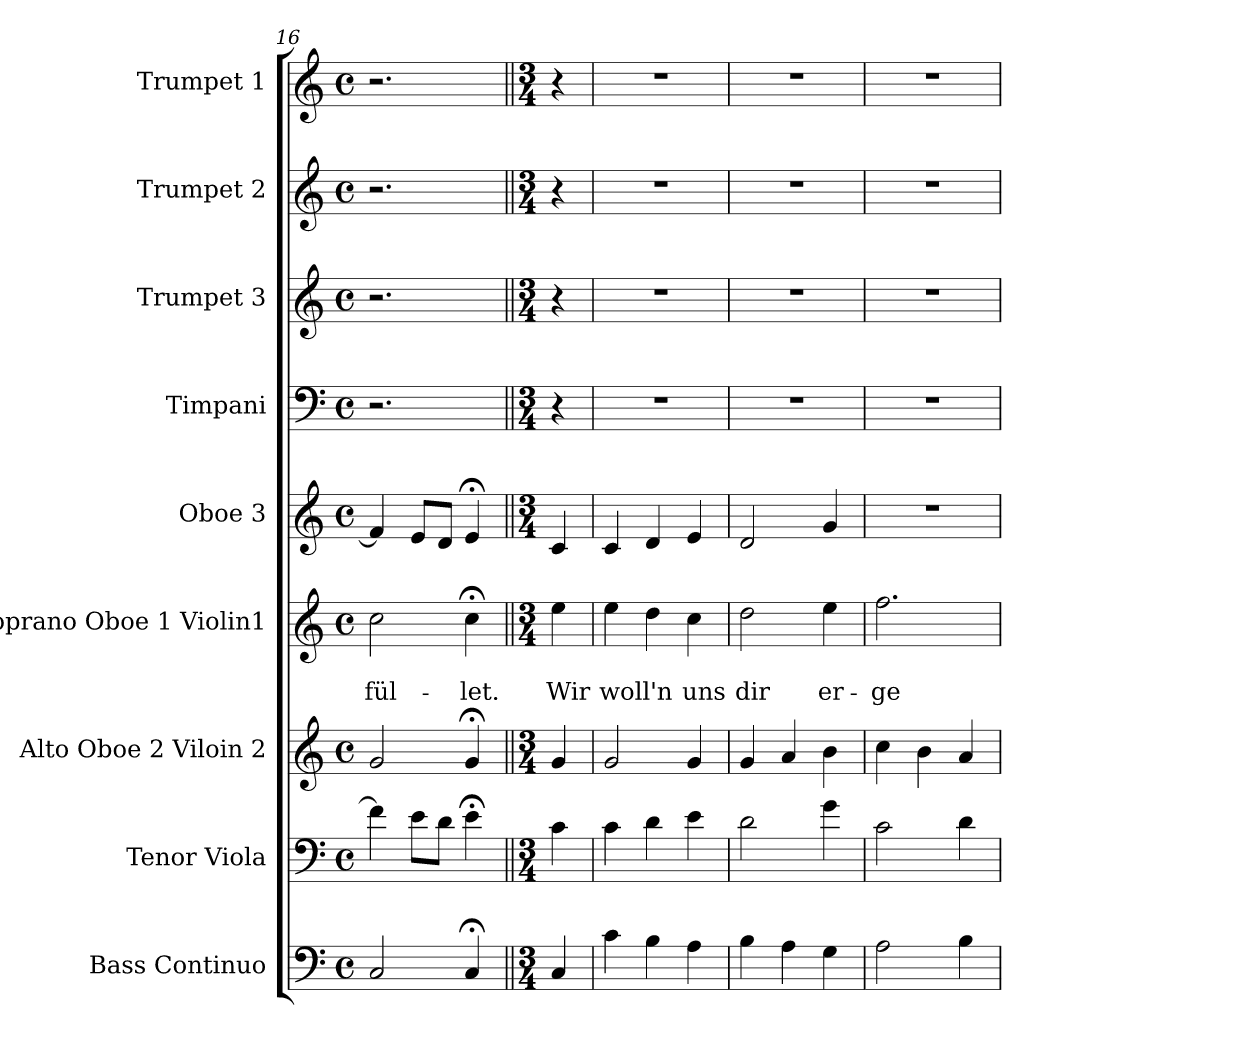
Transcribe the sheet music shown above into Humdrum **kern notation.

**kern	**kern	**kern	**kern	**text	**text	**kern	**kern	**kern	**kern	**kern
*part9	*part8	*part7	*part6	*part6	*part6	*part5	*part4	*part3	*part2	*part1
*staff9	*staff8	*staff7	*staff6	*staff6	*staff6	*staff5	*staff4	*staff3	*staff2	*staff1
*I"Bass Continuo	*I"Tenor Viola	*I"Alto Oboe 2 Viloin 2	*I"Soprano Oboe 1 Violin1	*	*	*I"Oboe 3	*I"Timpani	*I"Trumpet 3	*I"Trumpet 2	*I"Trumpet 1
*I'B Cont	*I'T Vla	*I'A Ob2 Vn2	*I'S Ob1 Vn1	*	*	*I'Ob 3	*	*I'Tr 3	*I'Tr 2	*I'Tr 1
!!LO:PB:g=z
*clefF4	*clefF4	*clefG2	*clefG2	*	*	*clefG2	*clefF4	*clefG2	*clefG2	*clefG2
*k[]	*k[]	*k[]	*k[]	*	*	*k[]	*k[]	*k[]	*k[]	*k[]
*M4/4	*M4/4	*M4/4	*M4/4	*	*	*M4/4	*M4/4	*M4/4	*M4/4	*M4/4
*met(c)	*met(c)	*met(c)	*met(c)	*	*	*met(c)	*met(c)	*met(c)	*met(c)	*met(c)
=16	=16	=16	=16	=16	=16	=16	=16	=16	=16	=16
!	!	!	!	!	!LO:LY:b	!	!	!	!	!
2C/	4f\]	2g/	2cc\	.	-fül-	4f/]	2.r	2.r	2.r	2.r
.	8e\L	.	.	.	.	8e/L	.	.	.	.
.	8d\J	.	.	.	.	8d/J	.	.	.	.
!	!	!	!	!	!LO:LY:b	!	!	!	!	!
4C;</	4e;<\	4g;</	4cc;<\	.	-let.	4e;</	.	.	.	.
=17||	=17||	=17||	=17||	=17||	=17||	=17||	=17||	=17||	=17||	=17||
*M3/4	*M3/4	*M3/4	*M3/4	*	*	*M3/4	*M3/4	*M3/4	*M3/4	*M3/4
!	!	!	!	!	!LO:LY:b	!	!	!	!	!
4C/	4c\	4g/	4ee\	.	Wir	4c/	4r	4r	4r	4r
!!LO:PB:g=z
=18	=18	=18	=18	=18	=18	=18	=18	=18	=18	=18
!	!	!	!	!	!LO:LY:b	!	!	!	!	!
4c\	4c\	2g/	4ee\	.	woll'n	4c/	2.r	2.r	2.r	2.r
4B\	4d\	.	4dd\	.	.	4d/	.	.	.	.
!	!	!	!	!	!LO:LY:b	!	!	!	!	!
4A\	4e\	4g/	4cc\	.	uns	4e/	.	.	.	.
=19	=19	=19	=19	=19	=19	=19	=19	=19	=19	=19
!	!	!	!	!	!LO:LY:b	!	!	!	!	!
4B\	2d\	4g/	2dd\	.	dir	2d/	2.r	2.r	2.r	2.r
4A\	.	4a/	.	.	.	.	.	.	.	.
!	!	!	!	!	!LO:LY:b	!	!	!	!	!
4G\	4g\	4b\	4ee\	.	er-	4g/	.	.	.	.
=20	=20	=20	=20	=20	=20	=20	=20	=20	=20	=20
!	!	!	!	!	!LO:LY:b	!	!	!	!	!
2A\	2c\	4cc\	2.ff\	.	-ge-	2.r	2.r	2.r	2.r	2.r
.	.	4b\	.	.	.	.	.	.	.	.
4B\	4d\	4a/	.	.	.	.	.	.	.	.
=	=	=	=	=	=	=	=	=	=	=
*-	*-	*-	*-	*-	*-	*-	*-	*-	*-	*-
